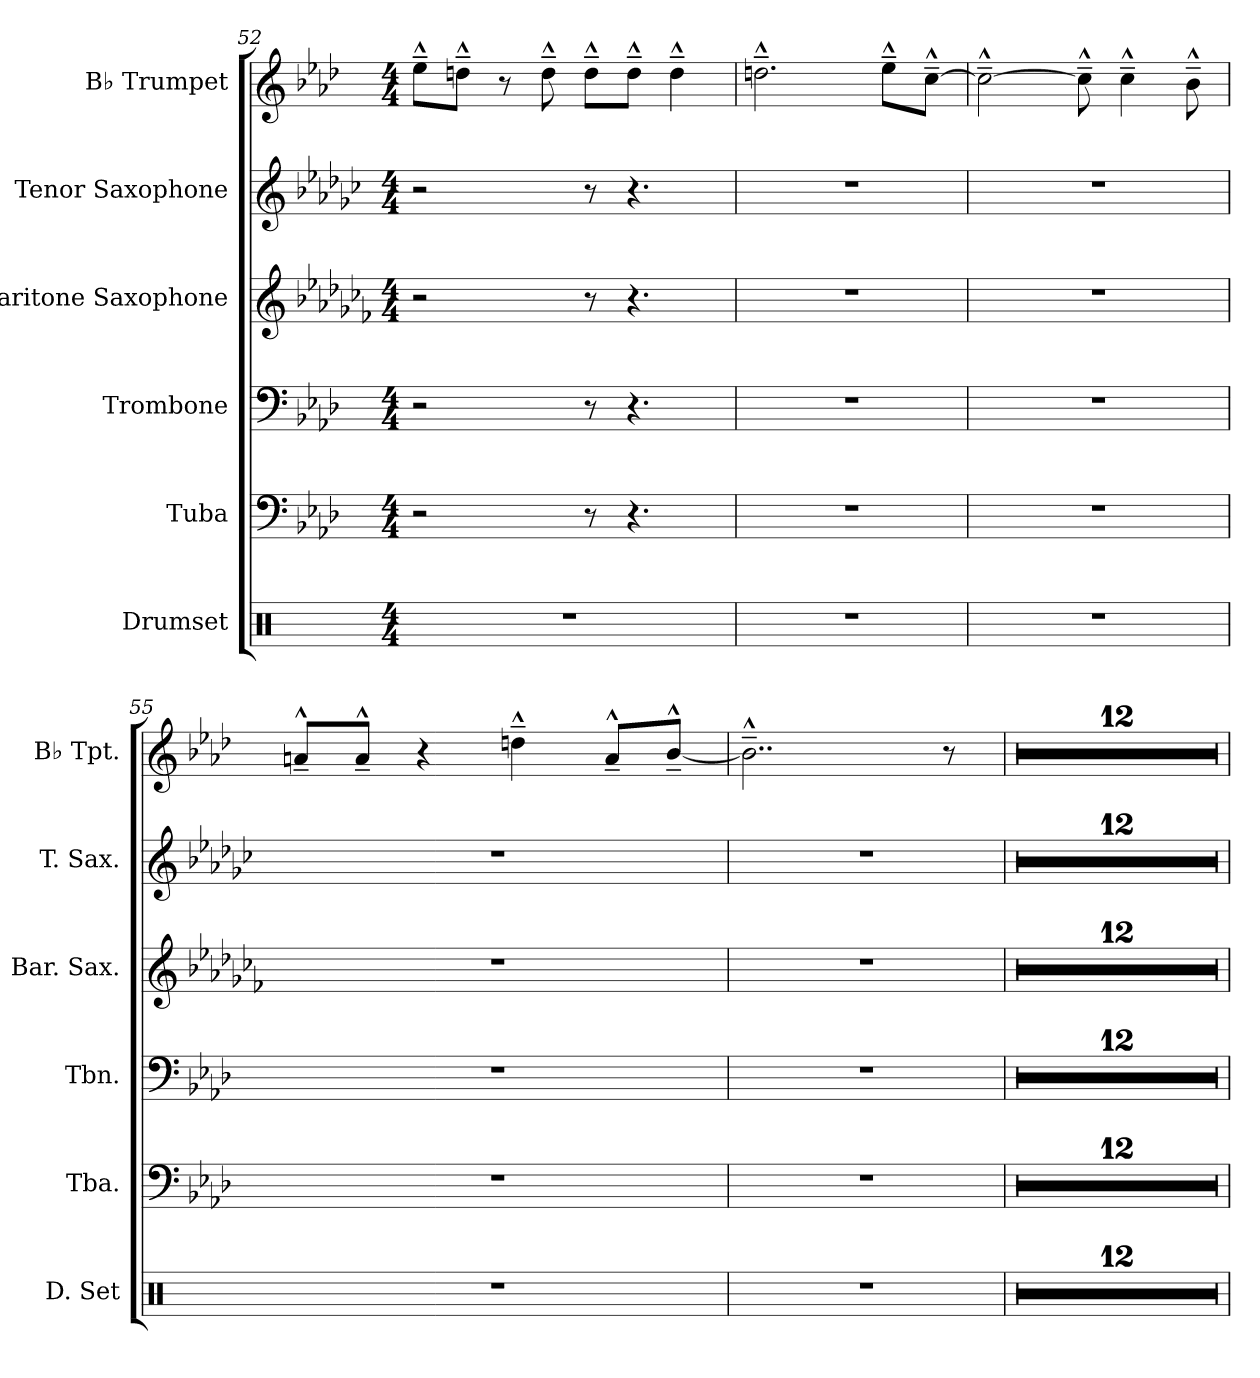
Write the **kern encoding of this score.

**kern	**kern	**kern	**kern	**kern	**kern
*part6	*part5	*part4	*part3	*part2	*part1
*staff6	*staff5	*staff4	*staff3	*staff2	*staff1
*I"Drumset	*I"Tuba	*I"Trombone	*I"Baritone Saxophone	*I"Tenor Saxophone	*I"B♭ Trumpet
*I'D. Set	*I'Tba.	*I'Tbn.	*I'Bar. Sax.	*I'T. Sax.	*I'B♭ Tpt.
!!LO:PB:g=z
*clefX	*clefF4	*clefF4	*clefG2	*clefG2	*clefG2
*	*	*	*ITrd12c21	*ITrd8c14	*ITrd1c2
*k[]	*k[b-e-a-d-]	*k[b-e-a-d-]	*k[b-e-a-d-g-c-f-]	*k[b-e-a-d-g-c-]	*k[b-e-a-d-g-c-]
*M4/4	*M4/4	*M4/4	*M4/4	*M4/4	*M4/4
=52	=52	=52	=52	=52	=52
1r	2r	2r	2r	2r	8dd-^^~\L
.	.	.	.	.	8ccn^^~\J
.	.	.	.	.	8r
.	.	.	.	.	8cc^^~\
.	8r	8r	8r	8r	8cc^^~\L
.	4.r	4.r	4.r	4.r	8cc^^~\J
.	.	.	.	.	4cc^^~\
=53	=53	=53	=53	=53	=53
1r	1r	1r	1r	1r	2.ccn^^~\
.	.	.	.	.	8dd-^^~\L
.	.	.	.	.	[8b-^^~\J
=54	=54	=54	=54	=54	=54
1r	1r	1r	1r	1r	2b-^^~\_
.	.	.	.	.	8b-^^~\]
.	.	.	.	.	4b-^^~\
.	.	.	.	.	8a-^^~\
=55	=55	=55	=55	=55	=55
1r	1r	1r	1r	1r	8gn^^~/L
.	.	.	.	.	8g^^~/J
.	.	.	.	.	4r
.	.	.	.	.	4ccn^^~\
.	.	.	.	.	8g^^~/L
.	.	.	.	.	[8a-^^~/J
=56	=56	=56	=56	=56	=56
1r	1r	1r	1r	1r	2..a-^^~\]
.	.	.	.	.	8r
=57	=57	=57	=57	=57	=57
1r	1r	1r	1r	1r	1r
=58	=58	=58	=58	=58	=58
1r	1r	1r	1r	1r	1r
=59	=59	=59	=59	=59	=59
1r	1r	1r	1r	1r	1r
=60	=60	=60	=60	=60	=60
1r	1r	1r	1r	1r	1r
=61	=61	=61	=61	=61	=61
1r	1r	1r	1r	1r	1r
!!LO:LB:g=z
=62	=62	=62	=62	=62	=62
1r	1r	1r	1r	1r	1r
=63	=63	=63	=63	=63	=63
1r	1r	1r	1r	1r	1r
=64	=64	=64	=64	=64	=64
1r	1r	1r	1r	1r	1r
=65	=65	=65	=65	=65	=65
1r	1r	1r	1r	1r	1r
=66	=66	=66	=66	=66	=66
1r	1r	1r	1r	1r	1r
=67	=67	=67	=67	=67	=67
1r	1r	1r	1r	1r	1r
=68	=68	=68	=68	=68	=68
1r	1r	1r	1r	1r	1r
=	=	=	=	=	=
*-	*-	*-	*-	*-	*-
